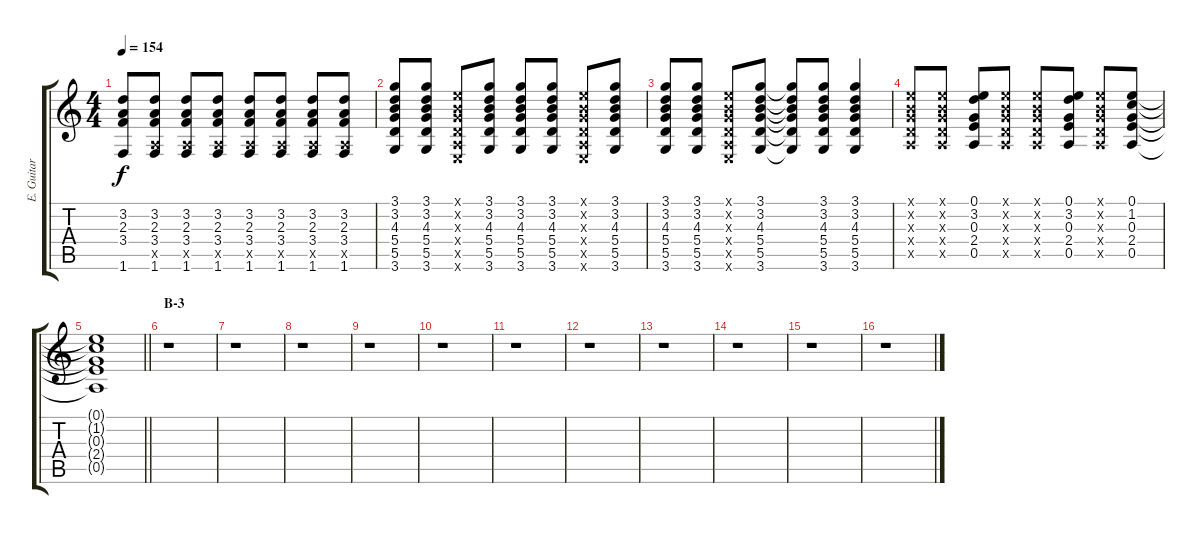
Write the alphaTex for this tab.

\track ("E. Guitar I" "E. Guitar ") {instrument overdrivenguitar}
\staff {score tabs}
\tuning (E4 B3 G3 D3 A2 E2) {hide}
\ts (4 4)
\tempo 154
\clef g2
\ks c
(3.2{t} 2.3{t} 3.4{t} 1.6{t}).8{dy f} (3.2 2.3 3.4 0.5{x} 1.6).8 (3.2 2.3 3.4 0.5{x} 1.6).8 (3.2 2.3 3.4 0.5{x} 1.6).8 (3.2 2.3 3.4 0.5{x} 1.6).8 (3.2 2.3 3.4 0.5{x} 1.6).8 (3.2 2.3 3.4 0.5{x} 1.6).8 (3.2 2.3 3.4 0.5{x} 1.6).8 |
(3.1 3.2 4.3 5.4 5.5 3.6).8 (3.1 3.2 4.3 5.4 5.5 3.6).8 (0.1{x} 0.2{x} 0.3{x} 0.4{x} 0.5{x} 0.6{x}).8 (3.1 3.2 4.3 5.4 5.5 3.6).8 (3.1 3.2 4.3 5.4 5.5 3.6).8 (3.1 3.2 4.3 5.4 5.5 3.6).8 (0.1{x} 0.2{x} 0.3{x} 0.4{x} 0.5{x} 0.6{x}).8 (3.1 3.2 4.3 5.4 5.5 3.6).8 |
(3.1 3.2 4.3 5.4 5.5 3.6).8 (3.1 3.2 4.3 5.4 5.5 3.6).8 (0.1{x} 0.2{x} 0.3{x} 0.4{x} 0.5{x} 0.6{x}).8 (3.1 3.2 4.3 5.4 5.5 3.6).8 (3.1{t} 3.2{t} 4.3{t} 5.4{t} 5.5{t} 3.6{t}).8 (3.1 3.2 4.3 5.4 5.5 3.6).8 (3.1 3.2 4.3 5.4 5.5 3.6).4 |
(0.1{x} 0.2{x} 0.3{x} 0.4{x} 0.5{x}).8 (0.1{x} 0.2{x} 0.3{x} 0.4{x} 0.5{x}).8 (0.1 3.2 0.3 2.4 0.5).8 (0.1{x} 0.2{x} 0.3{x} 0.4{x} 0.5{x}).8 (0.1{x} 0.2{x} 0.3{x} 0.4{x} 0.5{x}).8 (0.1 3.2 0.3 2.4 0.5).8 (0.1{x} 0.2{x} 0.3{x} 0.4{x} 0.5{x}).8 (0.1 1.2 0.3 2.4 0.5).8 |
\barLineRight lightlight
(0.1{t} 1.2{t} 0.3{t} 2.4{t} 0.5{t}).1 |
\section ("" "B-3")
r.1 |
r.1 |
r.1 |
r.1 |
r.1 |
r.1 |
r.1 |
r.1 |
r.1 |
r.1 |
r.1
